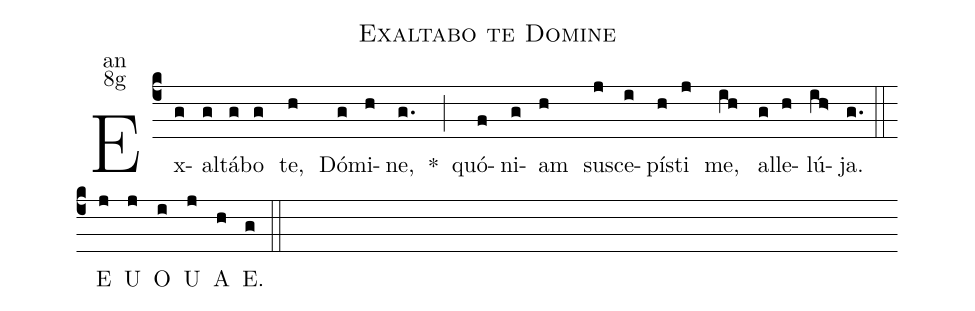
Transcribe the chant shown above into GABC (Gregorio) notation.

name:Exaltabo te Domine;
office-part:an;
mode:8g;
%%
(c4)Ex(g)al(g)tá(g)bo(g) te,(h) Dó(g)mi(h)ne,(g.) <sp>*</sp>(;)
quó(f)ni(g)am(h) su(j)sce(i)pí(h)sti(j) me,(ih) al(g)le(h)lú(ih>)ja.(g.) (::)

<eu>E(j) U(j) O(i) U(j) A(h) E.(g) </eu>(::)
